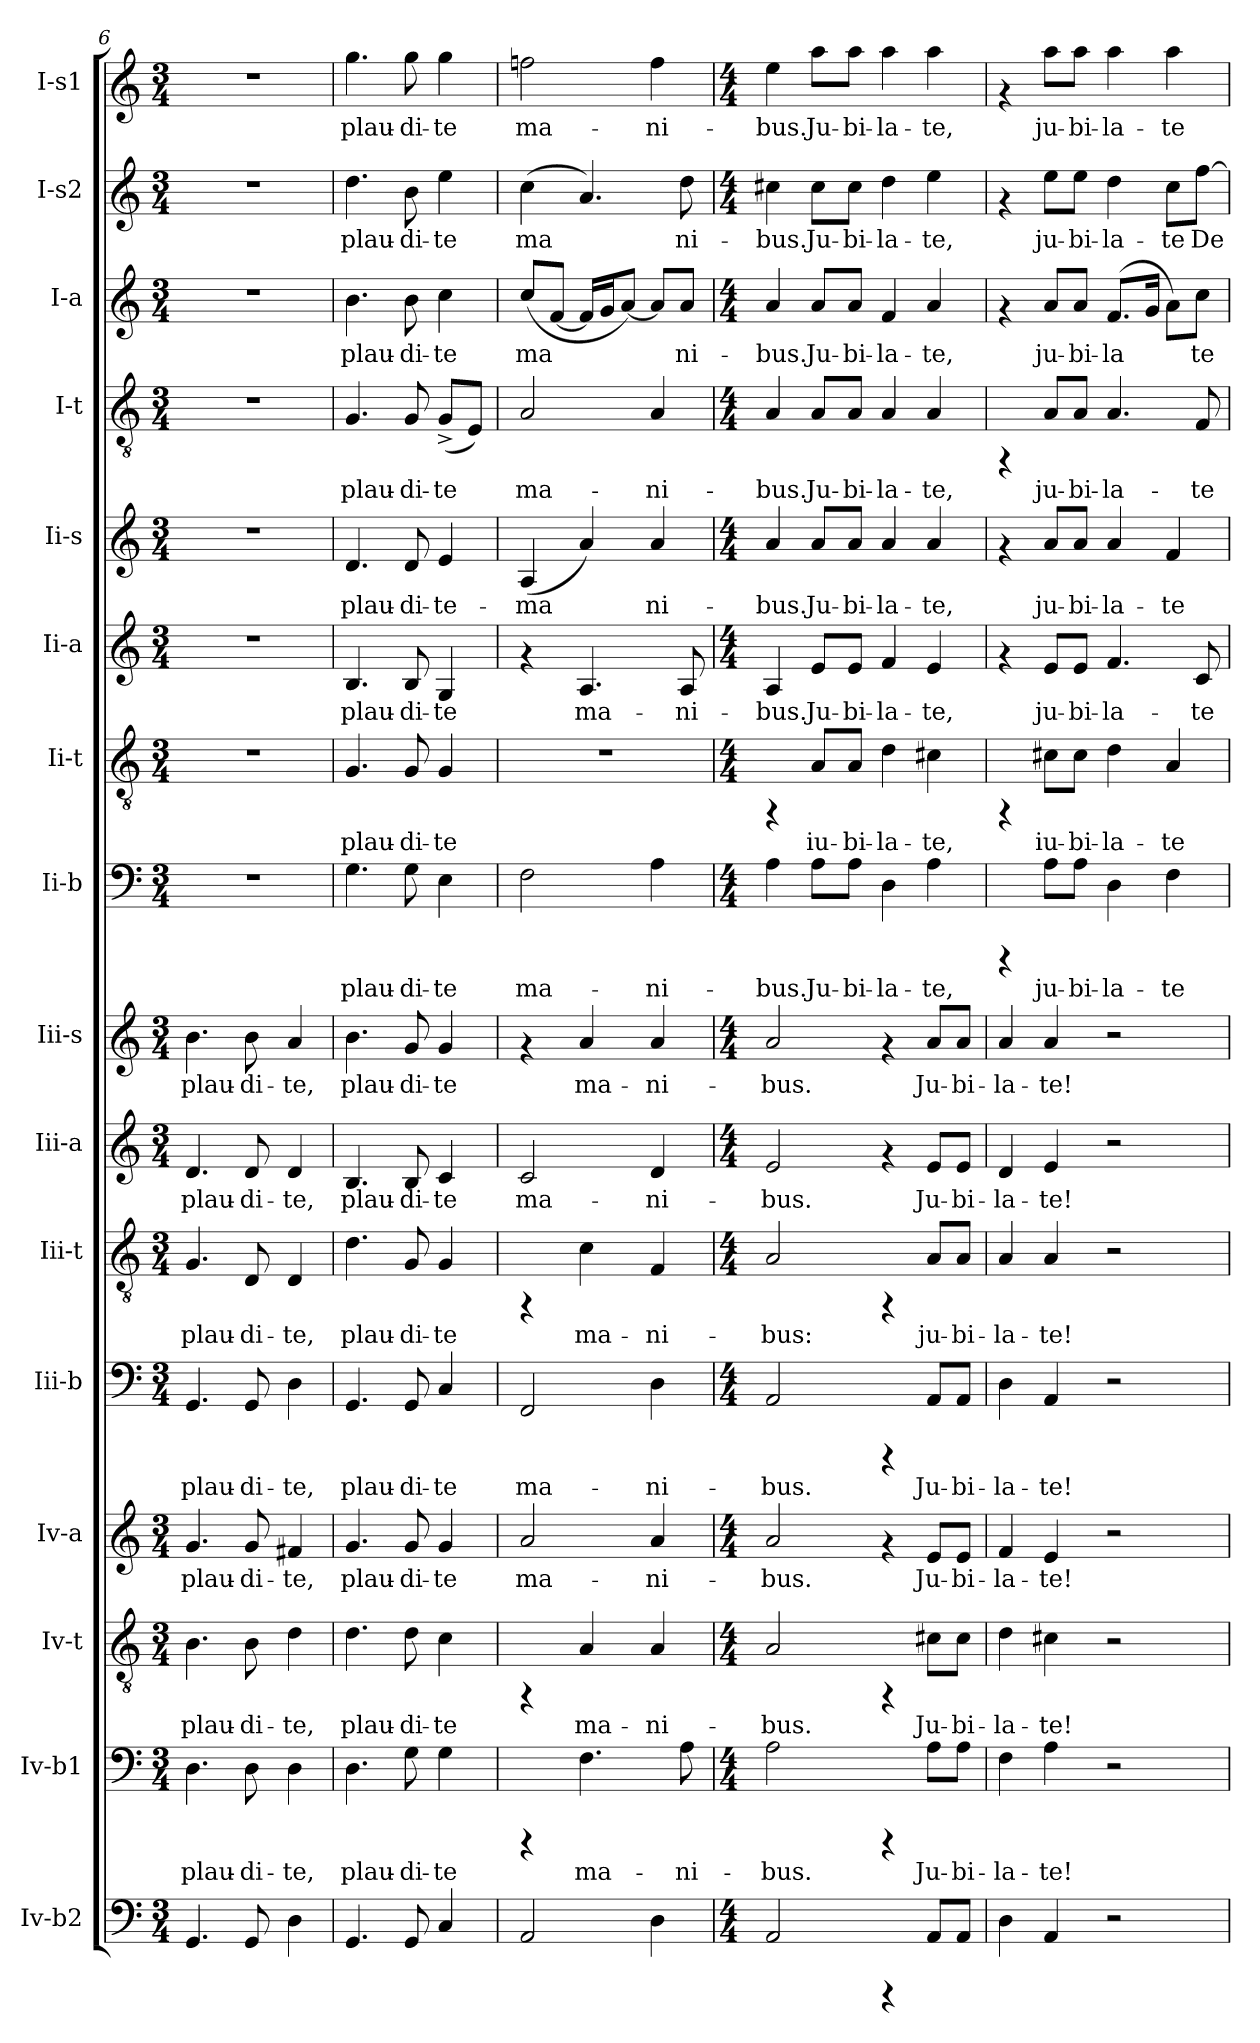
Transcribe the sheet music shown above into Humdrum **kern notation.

**kern	**text	**kern	**text	**kern	**text	**kern	**text	**kern	**text	**kern	**text	**kern	**text	**kern	**text	**kern	**text	**kern	**text	**kern	**text	**kern	**text	**kern	**text	**kern	**text	**kern	**text	**kern	**text
*part16	*part16	*part15	*part15	*part14	*part14	*part13	*part13	*part12	*part12	*part11	*part11	*part10	*part10	*part9	*part9	*part8	*part8	*part7	*part7	*part6	*part6	*part5	*part5	*part4	*part4	*part3	*part3	*part2	*part2	*part1	*part1
*staff16	*staff16	*staff15	*staff15	*staff14	*staff14	*staff13	*staff13	*staff12	*staff12	*staff11	*staff11	*staff10	*staff10	*staff9	*staff9	*staff8	*staff8	*staff7	*staff7	*staff6	*staff6	*staff5	*staff5	*staff4	*staff4	*staff3	*staff3	*staff2	*staff2	*staff1	*staff1
*I"Iv-b2	*	*I"Iv-b1	*	*I"Iv-t	*	*I"Iv-a	*	*I"Iii-b	*	*I"Iii-t	*	*I"Iii-a	*	*I"Iii-s	*	*I"Ii-b	*	*I"Ii-t	*	*I"Ii-a	*	*I"Ii-s	*	*I"I-t	*	*I"I-a	*	*I"I-s2	*	*I"I-s1	*
!!LO:PB:g=z
*clefF4	*	*clefF4	*	*clefGv2	*	*clefG2	*	*clefF4	*	*clefGv2	*	*clefG2	*	*clefG2	*	*clefF4	*	*clefGv2	*	*clefG2	*	*clefG2	*	*clefGv2	*	*clefG2	*	*clefG2	*	*clefG2	*
*k[]	*	*k[]	*	*k[]	*	*k[]	*	*k[]	*	*k[]	*	*k[]	*	*k[]	*	*k[]	*	*k[]	*	*k[]	*	*k[]	*	*k[]	*	*k[]	*	*k[]	*	*k[]	*
*C:	*	*C:	*	*C:	*	*C:	*	*C:	*	*C:	*	*C:	*	*C:	*	*C:	*	*C:	*	*C:	*	*C:	*	*C:	*	*C:	*	*C:	*	*C:	*
*M3/4	*	*M3/4	*	*M3/4	*	*M3/4	*	*M3/4	*	*M3/4	*	*M3/4	*	*M3/4	*	*M3/4	*	*M3/4	*	*M3/4	*	*M3/4	*	*M3/4	*	*M3/4	*	*M3/4	*	*M3/4	*
=6	=6	=6	=6	=6	=6	=6	=6	=6	=6	=6	=6	=6	=6	=6	=6	=6	=6	=6	=6	=6	=6	=6	=6	=6	=6	=6	=6	=6	=6	=6	=6
!	!LO:LY:b:cj	!	!LO:LY:b:cj	!	!LO:LY:b:cj	!	!LO:LY:b:cj	!	!LO:LY:b:cj	!	!LO:LY:b:cj	!	!LO:LY:b:cj	!	!LO:LY:b:cj	!	!	!	!	!	!	!	!	!	!	!	!	!	!	!	!
4.GG/	.	4.D\	plau-	4.B\	plau-	4.g/	plau-	4.GG/	plau-	4.G/	plau-	4.d/	plau-	4.b\	plau-	2.r	.	2.r	.	2.r	.	2.r	.	2.r	.	2.r	.	2.r	.	2.r	.
!	!LO:LY:b:cj	!	!LO:LY:b:cj	!	!LO:LY:b:cj	!	!LO:LY:b:cj	!	!LO:LY:b:cj	!	!LO:LY:b:cj	!	!LO:LY:b:cj	!	!LO:LY:b:cj	!	!	!	!	!	!	!	!	!	!	!	!	!	!	!	!
8GG/	.	8D\	-di-	8B\	-di-	8g/	-di-	8GG/	-di-	8D/	-di-	8d/	-di-	8b\	-di-	.	.	.	.	.	.	.	.	.	.	.	.	.	.	.	.
!	!LO:LY:b:cj	!	!LO:LY:b:cj	!	!LO:LY:b:cj	!	!LO:LY:b:cj	!	!LO:LY:b:cj	!	!LO:LY:b:cj	!	!LO:LY:b:cj	!	!LO:LY:b:cj	!	!	!	!	!	!	!	!	!	!	!	!	!	!	!	!
4D\	.	4D\	-te,	4d\	-te,	4f#X/	-te,	4D\	-te,	4D/	-te,	4d/	-te,	4a/	-te,	.	.	.	.	.	.	.	.	.	.	.	.	.	.	.	.
=7	=7	=7	=7	=7	=7	=7	=7	=7	=7	=7	=7	=7	=7	=7	=7	=7	=7	=7	=7	=7	=7	=7	=7	=7	=7	=7	=7	=7	=7	=7	=7
!	!LO:LY:b:cj	!	!LO:LY:b:cj	!	!LO:LY:b:cj	!	!LO:LY:b:cj	!	!LO:LY:b:cj	!	!LO:LY:b:cj	!	!LO:LY:b:cj	!	!LO:LY:b:cj	!	!LO:LY:b:cj	!	!LO:LY:b:cj	!	!LO:LY:b:cj	!	!LO:LY:b:cj	!	!LO:LY:b:cj	!	!LO:LY:b:cj	!	!LO:LY:b:cj	!	!LO:LY:b:cj
4.GG/	.	4.D\	plau-	4.d\	plau-	4.g/	plau-	4.GG/	plau-	4.d\	plau-	4.B/	plau-	4.b\	plau-	4.G\	plau-	4.G/	plau-	4.B/	plau-	4.d/	plau-	4.G/	plau-	4.b\	plau-	4.dd\	plau-	4.gg\	plau-
!	!LO:LY:b:cj	!	!LO:LY:b:cj	!	!LO:LY:b:cj	!	!LO:LY:b:cj	!	!LO:LY:b:cj	!	!LO:LY:b:cj	!	!LO:LY:b:cj	!	!LO:LY:b:cj	!	!LO:LY:b:cj	!	!LO:LY:b:cj	!	!LO:LY:b:cj	!	!LO:LY:b:cj	!	!LO:LY:b:cj	!	!LO:LY:b:cj	!	!LO:LY:b:cj	!	!LO:LY:b:cj
8GG/	.	8G\	-di-	8d\	-di-	8g/	-di-	8GG/	-di-	8G/	-di-	8B/	-di-	8g/	-di-	8G\	-di-	8G/	-di-	8B/	-di-	8d/	-di-	8G/	-di-	8b\	-di-	8b\	-di-	8gg\	-di-
!	!LO:LY:b:cj	!	!LO:LY:b:cj	!	!LO:LY:b:cj	!	!LO:LY:b:cj	!	!LO:LY:b:cj	!	!LO:LY:b:cj	!	!LO:LY:b:cj	!	!LO:LY:b:cj	!	!LO:LY:b:cj	!	!LO:LY:b:cj	!	!LO:LY:b:cj	!	!LO:LY:b:cj	!	!LO:LY:b:cj	!	!LO:LY:b:cj	!	!LO:LY:b:cj	!	!LO:LY:b:cj
4C/	.	4G\	-te	4c\	-te	4g/	-te	4C/	-te	4G/	-te	4c/	-te	4g/	-te	4E\	-te	4G/	-te	4G/	-te	4e/	-te-	(<8G^>/L	-te	4cc\	-te	4ee\	-te	4gg\	-te
!	!	!	!	!	!	!	!	!	!	!	!	!	!	!	!	!	!	!	!	!	!	!	!	!	!LO:LY:b:cj	!	!	!	!	!	!
.	.	.	.	.	.	.	.	.	.	.	.	.	.	.	.	.	.	.	.	.	.	.	.	8E/J)	.	.	.	.	.	.	.
=8	=8	=8	=8	=8	=8	=8	=8	=8	=8	=8	=8	=8	=8	=8	=8	=8	=8	=8	=8	=8	=8	=8	=8	=8	=8	=8	=8	=8	=8	=8	=8
!	!LO:LY:b:cj	!	!	!	!	!	!LO:LY:b:cj	!	!LO:LY:b:cj	!	!	!	!LO:LY:b:cj	!	!	!	!LO:LY:b:cj	!	!	!	!	!	!LO:LY:b:cj	!	!LO:LY:b:cj	!	!LO:LY:b:cj	!	!LO:LY:b:cj	!	!LO:LY:b:cj
2AA/	.	4rCCC	.	4rFF	.	2a/	ma-	2FF/	ma-	4rFF	.	2c/	ma-	4rf	.	2F\	ma-	2.r	.	4rf	.	(<4A/	-ma-	2A/	ma-	(<8cc/L	ma-	(<4cc\	ma-	2ffn\	ma-
!	!	!	!	!	!	!	!	!	!	!	!	!	!	!	!	!	!	!	!	!	!	!	!	!	!	!	!LO:LY:b:cj	!	!	!	!
.	.	.	.	.	.	.	.	.	.	.	.	.	.	.	.	.	.	.	.	.	.	.	.	.	.	[<8f/J	--	.	.	.	.
!	!	!	!LO:LY:b:cj	!	!LO:LY:b:cj	!	!	!	!	!	!LO:LY:b:cj	!	!	!	!LO:LY:b:cj	!	!	!	!	!	!LO:LY:b:cj	!	!LO:LY:b:cj	!	!	!	!LO:LY:b:cj	!	!LO:LY:b:cj	!	!
.	.	4.F\	ma-	4A/	ma-	.	.	.	.	4c\	ma-	.	.	4a/	ma-	.	.	.	.	4.A/	ma-	4a/)	--	.	.	16f/L]	--	4.a/)	--	.	.
!	!	!	!	!	!	!	!	!	!	!	!	!	!	!	!	!	!	!	!	!	!	!	!	!	!	!	!LO:LY:b:cj	!	!	!	!
.	.	.	.	.	.	.	.	.	.	.	.	.	.	.	.	.	.	.	.	.	.	.	.	.	.	16g/	--	.	.	.	.
!	!	!	!	!	!	!	!	!	!	!	!	!	!	!	!	!	!	!	!	!	!	!	!	!	!	!	!LO:LY:b:cj	!	!	!	!
.	.	.	.	.	.	.	.	.	.	.	.	.	.	.	.	.	.	.	.	.	.	.	.	.	.	[<8a/J)	--	.	.	.	.
!	!LO:LY:b:cj	!	!	!	!LO:LY:b:cj	!	!LO:LY:b:cj	!	!LO:LY:b:cj	!	!LO:LY:b:cj	!	!LO:LY:b:cj	!	!LO:LY:b:cj	!	!LO:LY:b:cj	!	!	!	!	!	!LO:LY:b:cj	!	!LO:LY:b:cj	!	!LO:LY:b:cj	!	!	!	!LO:LY:b:cj
4D\	.	.	.	4A/	-ni-	4a/	-ni-	4D\	-ni-	4F/	-ni-	4d/	-ni-	4a/	-ni-	4A\	-ni-	.	.	.	.	4a/	-ni-	4A/	-ni-	8a/L]	--	.	.	4ff\	-ni-
!	!	!	!LO:LY:b:cj	!	!	!	!	!	!	!	!	!	!	!	!	!	!	!	!	!	!LO:LY:b:cj	!	!	!	!	!	!LO:LY:b:cj	!	!LO:LY:b:cj	!	!
.	.	8A\	-ni-	.	.	.	.	.	.	.	.	.	.	.	.	.	.	.	.	8A/	-ni-	.	.	.	.	8a/J	-ni-	8dd\	-ni-	.	.
=9	=9	=9	=9	=9	=9	=9	=9	=9	=9	=9	=9	=9	=9	=9	=9	=9	=9	=9	=9	=9	=9	=9	=9	=9	=9	=9	=9	=9	=9	=9	=9
*M4/4	*	*M4/4	*	*M4/4	*	*M4/4	*	*M4/4	*	*M4/4	*	*M4/4	*	*M4/4	*	*M4/4	*	*M4/4	*	*M4/4	*	*M4/4	*	*M4/4	*	*M4/4	*	*M4/4	*	*M4/4	*
!	!LO:LY:b:cj	!	!LO:LY:b:cj	!	!LO:LY:b:cj	!	!LO:LY:b:cj	!	!LO:LY:b:cj	!	!LO:LY:b:cj	!	!LO:LY:b:cj	!	!LO:LY:b:cj	!	!LO:LY:b:cj	!	!	!	!LO:LY:b:cj	!	!LO:LY:b:cj	!	!LO:LY:b:cj	!	!LO:LY:b:cj	!	!LO:LY:b:cj	!	!LO:LY:b:cj
2AA/	.	2A\	-bus.	2A/	-bus.	2a/	-bus.	2AA/	-bus.	2A/	-bus:	2e/	-bus.	2a/	-bus.	4A\	-bus.	4rFF	.	4A/	-bus.	4a/	-bus.	4A/	-bus.	4a/	-bus.	4cc#X\	-bus.	4ee\	-bus.
!	!	!	!	!	!	!	!	!	!	!	!	!	!	!	!	!	!LO:LY:b:cj	!	!LO:LY:b:cj	!	!LO:LY:b:cj	!	!LO:LY:b:cj	!	!LO:LY:b:cj	!	!LO:LY:b:cj	!	!LO:LY:b:cj	!	!LO:LY:b:cj
.	.	.	.	.	.	.	.	.	.	.	.	.	.	.	.	8A\L	Ju-	8A/L	iu-	8e/L	Ju-	8a/L	Ju-	8A/L	Ju-	8a/L	Ju-	8cc#\L	Ju-	8aa\L	Ju-
!	!	!	!	!	!	!	!	!	!	!	!	!	!	!	!	!	!LO:LY:b:cj	!	!LO:LY:b:cj	!	!LO:LY:b:cj	!	!LO:LY:b:cj	!	!LO:LY:b:cj	!	!LO:LY:b:cj	!	!LO:LY:b:cj	!	!LO:LY:b:cj
.	.	.	.	.	.	.	.	.	.	.	.	.	.	.	.	8A\J	-bi-	8A/J	-bi-	8e/J	-bi-	8a/J	-bi-	8A/J	-bi-	8a/J	-bi-	8cc#\J	-bi-	8aa\J	-bi-
!	!	!	!	!	!	!	!	!	!	!	!	!	!	!	!	!	!LO:LY:b:cj	!	!LO:LY:b:cj	!	!LO:LY:b:cj	!	!LO:LY:b:cj	!	!LO:LY:b:cj	!	!LO:LY:b:cj	!	!LO:LY:b:cj	!	!LO:LY:b:cj
4rCCC	.	4rCCC	.	4rFF	.	4rf	.	4rCCC	.	4rFF	.	4rf	.	4rf	.	4D\	-la-	4d\	-la-	4f/	-la-	4a/	-la-	4A/	-la-	4f/	-la-	4dd\	-la-	4aa\	-la-
!	!LO:LY:b:cj	!	!LO:LY:b:cj	!	!LO:LY:b:cj	!	!LO:LY:b:cj	!	!LO:LY:b:cj	!	!LO:LY:b:cj	!	!LO:LY:b:cj	!	!LO:LY:b:cj	!	!LO:LY:b:cj	!	!LO:LY:b:cj	!	!LO:LY:b:cj	!	!LO:LY:b:cj	!	!LO:LY:b:cj	!	!LO:LY:b:cj	!	!LO:LY:b:cj	!	!LO:LY:b:cj
8AA/L	.	8A\L	Ju-	8c#X\L	Ju-	8e/L	Ju-	8AA/L	Ju-	8A/L	ju-	8e/L	Ju-	8a/L	Ju-	4A\	-te,	4c#X\	-te,	4e/	-te,	4a/	-te,	4A/	-te,	4a/	-te,	4ee\	-te,	4aa\	-te,
!	!LO:LY:b:cj	!	!LO:LY:b:cj	!	!LO:LY:b:cj	!	!LO:LY:b:cj	!	!LO:LY:b:cj	!	!LO:LY:b:cj	!	!LO:LY:b:cj	!	!LO:LY:b:cj	!	!	!	!	!	!	!	!	!	!	!	!	!	!	!	!
8AA/J	.	8A\J	-bi-	8c#\J	-bi-	8e/J	-bi-	8AA/J	-bi-	8A/J	-bi-	8e/J	-bi-	8a/J	-bi-	.	.	.	.	.	.	.	.	.	.	.	.	.	.	.	.
=10	=10	=10	=10	=10	=10	=10	=10	=10	=10	=10	=10	=10	=10	=10	=10	=10	=10	=10	=10	=10	=10	=10	=10	=10	=10	=10	=10	=10	=10	=10	=10
!	!LO:LY:b:cj	!	!LO:LY:b:cj	!	!LO:LY:b:cj	!	!LO:LY:b:cj	!	!LO:LY:b:cj	!	!LO:LY:b:cj	!	!LO:LY:b:cj	!	!LO:LY:b:cj	!	!	!	!	!	!	!	!	!	!	!	!	!	!	!	!
4D\	.	4F\	-la-	4d\	-la-	4f/	-la-	4D\	-la-	4A/	-la-	4d/	-la-	4a/	-la-	4rCCC	.	4rFF	.	4rf	.	4rf	.	4rFF	.	4rf	.	4rf	.	4rf	.
!	!LO:LY:b:cj	!	!LO:LY:b:cj	!	!LO:LY:b:cj	!	!LO:LY:b:cj	!	!LO:LY:b:cj	!	!LO:LY:b:cj	!	!LO:LY:b:cj	!	!LO:LY:b:cj	!	!LO:LY:b:cj	!	!LO:LY:b:cj	!	!LO:LY:b:cj	!	!LO:LY:b:cj	!	!LO:LY:b:cj	!	!LO:LY:b:cj	!	!LO:LY:b:cj	!	!LO:LY:b:cj
4AA/	.	4A\	-te!	4c#X\	-te!	4e/	-te!	4AA/	-te!	4A/	-te!	4e/	-te!	4a/	-te!	8A\L	ju-	8c#X\L	iu-	8e/L	ju-	8a/L	ju-	8A/L	ju-	8a/L	ju-	8ee\L	ju-	8aa\L	ju-
!	!	!	!	!	!	!	!	!	!	!	!	!	!	!	!	!	!LO:LY:b:cj	!	!LO:LY:b:cj	!	!LO:LY:b:cj	!	!LO:LY:b:cj	!	!LO:LY:b:cj	!	!LO:LY:b:cj	!	!LO:LY:b:cj	!	!LO:LY:b:cj
.	.	.	.	.	.	.	.	.	.	.	.	.	.	.	.	8A\J	-bi-	8c#\J	-bi-	8e/J	-bi-	8a/J	-bi-	8A/J	-bi-	8a/J	-bi-	8ee\J	-bi-	8aa\J	-bi-
!	!	!	!	!	!	!	!	!	!	!	!	!	!	!	!	!	!LO:LY:b:cj	!	!LO:LY:b:cj	!	!LO:LY:b:cj	!	!LO:LY:b:cj	!	!LO:LY:b:cj	!	!LO:LY:b:cj	!	!LO:LY:b:cj	!	!LO:LY:b:cj
2r	.	2r	.	2r	.	2r	.	2r	.	2r	.	2r	.	2r	.	4D\	-la-	4d\	-la-	4.f/	-la-	4a/	-la-	4.A/	-la-	(<8.f/L	-la-	4dd\	-la-	4aa\	-la-
!	!	!	!	!	!	!	!	!	!	!	!	!	!	!	!	!	!	!	!	!	!	!	!	!	!	!	!LO:LY:b:cj	!	!	!	!
.	.	.	.	.	.	.	.	.	.	.	.	.	.	.	.	.	.	.	.	.	.	.	.	.	.	16g/J	--	.	.	.	.
!	!	!	!	!	!	!	!	!	!	!	!	!	!	!	!	!	!LO:LY:b:cj	!	!LO:LY:b:cj	!	!	!	!LO:LY:b:cj	!	!	!	!LO:LY:b:cj	!	!LO:LY:b:cj	!	!LO:LY:b:cj
.	.	.	.	.	.	.	.	.	.	.	.	.	.	.	.	4F\	-te	4A/	-te	.	.	4f/	-te	.	.	8a\L)	--	8cc\L	-te	4aa\	-te
!	!	!	!	!	!	!	!	!	!	!	!	!	!	!	!	!	!	!	!	!	!LO:LY:b:cj	!	!	!	!LO:LY:b:cj	!	!LO:LY:b:cj	!	!LO:LY:b:cj	!	!
.	.	.	.	.	.	.	.	.	.	.	.	.	.	.	.	.	.	.	.	8c/	-te	.	.	8F/	-te	8cc\J	-te	[>8ff\J	De-	.	.
=	=	=	=	=	=	=	=	=	=	=	=	=	=	=	=	=	=	=	=	=	=	=	=	=	=	=	=	=	=	=	=
*-	*-	*-	*-	*-	*-	*-	*-	*-	*-	*-	*-	*-	*-	*-	*-	*-	*-	*-	*-	*-	*-	*-	*-	*-	*-	*-	*-	*-	*-	*-	*-
